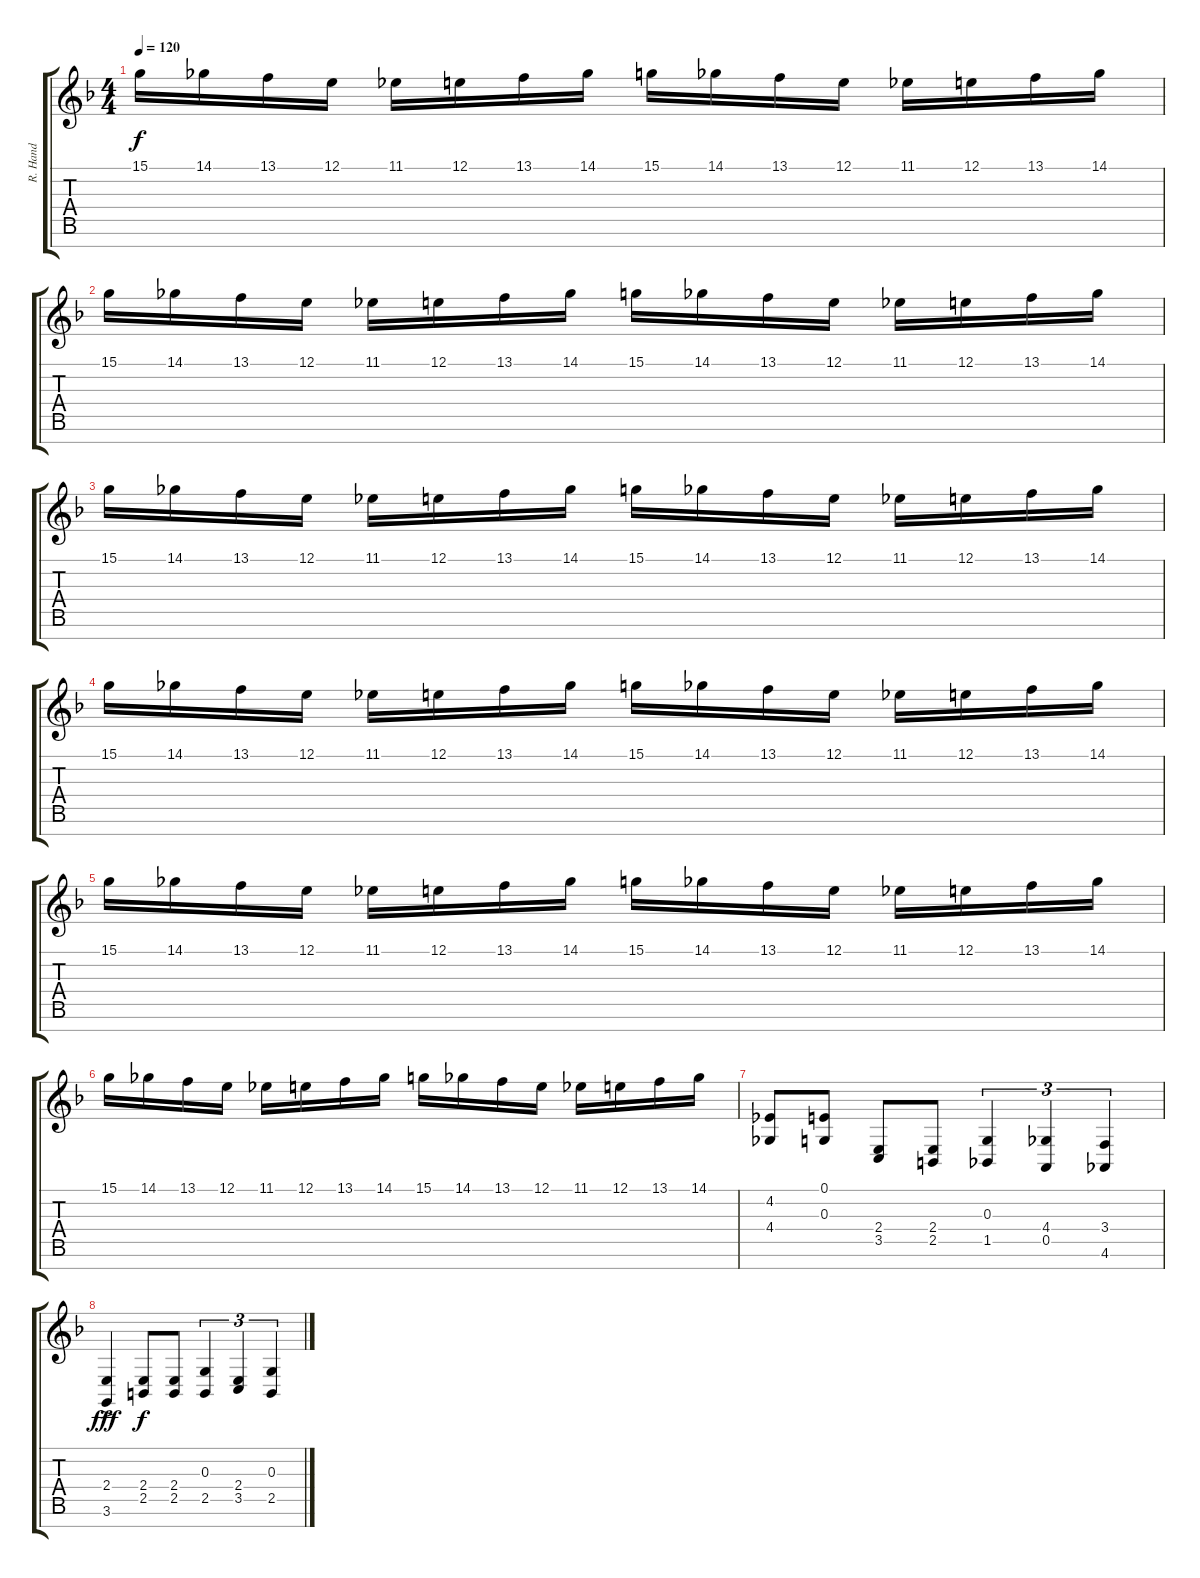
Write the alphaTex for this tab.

\track ("R. Hand" "R. Hand") {instrument acousticgrandpiano}
\staff {score tabs}
\tuning (E4 B3 G3 D3 A2 E2 B1) {hide}
\ts (4 4)
\tempo 120
\clef g2
\ks f
15.1.16{dy f} 14.1.16 13.1.16 12.1.16 11.1.16 12.1.16 13.1.16 14.1.16 15.1.16 14.1.16 13.1.16 12.1.16 11.1.16 12.1.16 13.1.16 14.1.16 |
15.1.16 14.1.16 13.1.16 12.1.16 11.1.16 12.1.16 13.1.16 14.1.16 15.1.16 14.1.16 13.1.16 12.1.16 11.1.16 12.1.16 13.1.16 14.1.16 |
15.1.16 14.1.16 13.1.16 12.1.16 11.1.16 12.1.16 13.1.16 14.1.16 15.1.16 14.1.16 13.1.16 12.1.16 11.1.16 12.1.16 13.1.16 14.1.16 |
15.1.16 14.1.16 13.1.16 12.1.16 11.1.16 12.1.16 13.1.16 14.1.16 15.1.16 14.1.16 13.1.16 12.1.16 11.1.16 12.1.16 13.1.16 14.1.16 |
15.1.16 14.1.16 13.1.16 12.1.16 11.1.16 12.1.16 13.1.16 14.1.16 15.1.16 14.1.16 13.1.16 12.1.16 11.1.16 12.1.16 13.1.16 14.1.16 |
15.1.16 14.1.16 13.1.16 12.1.16 11.1.16 12.1.16 13.1.16 14.1.16 15.1.16 14.1.16 13.1.16 12.1.16 11.1.16 12.1.16 13.1.16 14.1.16 |
(4.2 4.4).8{volume 16} (0.1 0.3).8 (2.4 3.5).8 (2.4 2.5).8 (0.3 1.5).4{tu (3 2)} (4.4 0.5).4{tu (3 2)} (3.4 4.6).4{tu (3 2)} |
(2.4{ac} 3.6{ac}).4{dy fff} (2.4 2.5).8{dy f} (2.4 2.5).8 (0.3 2.5).4{tu (3 2)} (2.4 3.5).4{tu (3 2)} (0.3 2.5).4{tu (3 2)}
